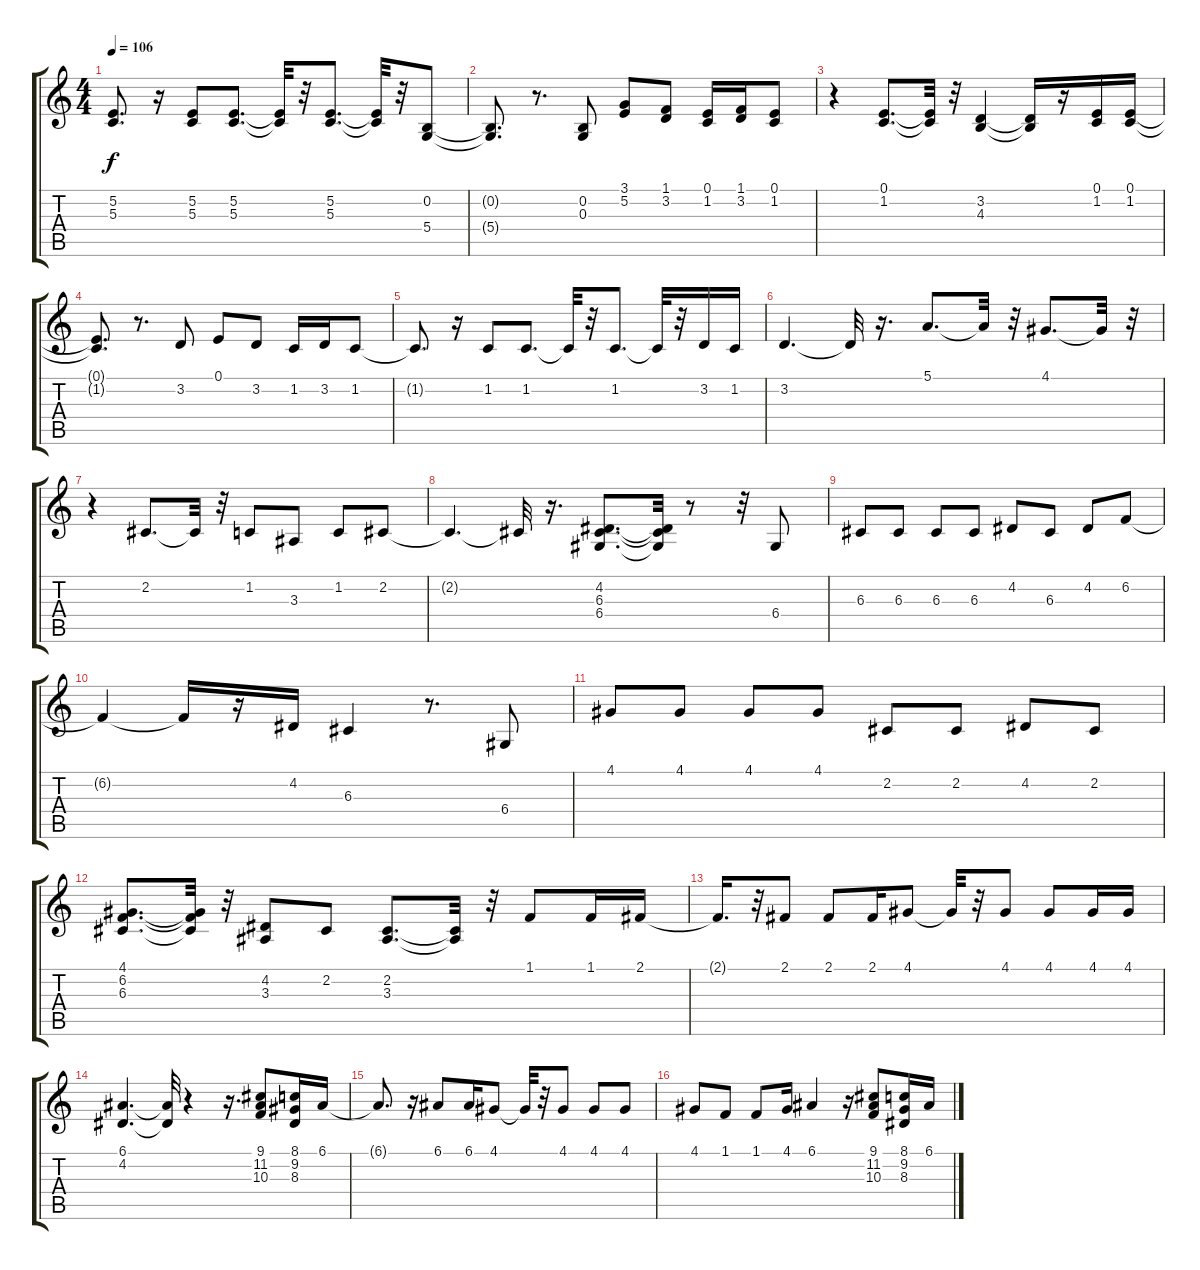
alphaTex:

\track "" {instrument acousticgrandpiano}
\staff {score tabs}
\tuning (E4 B3 G3 D3 A2 E2) {hide}
\ts (4 4)
\tempo 106
\clef g2
\ks c
(5.2{t} 5.3{t}).8{d dy f} r.16 (5.2 5.3).8 (5.2 5.3).8{d} (5.2{t} 5.3{t}).32 r.32 (5.2 5.3).8{d} (5.2{t} 5.3{t}).32 r.32 (0.2 5.4).8 |
(0.2{t} 5.4{t}).8{d} r.8{d} (0.2 0.3).8 (3.1 5.2).8 (1.1 3.2).8 (0.1 1.2).16 (1.1 3.2).16 (0.1 1.2).8 |
r.4 (0.1 1.2).8{d} (0.1{t} 1.2{t}).32 r.32 (3.2 4.3).4 (3.2{t} 4.3{t}).16 r.16 (0.1 1.2).16 (0.1 1.2).16 |
(0.1{t} 1.2{t}).8{d} r.8{d} 3.2.8 0.1.8 3.2.8 1.2.16 3.2.16 1.2.8 |
1.2{t}.8{d} r.16 1.2.8 1.2.8{d} 1.2{t}.32 r.32 1.2.8{d} 1.2{t}.32 r.32 3.2.16 1.2.16 |
3.2.4{d} 3.2{t}.32 r.16{d} 5.1.8{d} 5.1{t}.32 r.32 4.1.8{d} 4.1{t}.32 r.32 |
r.4 2.2.8{d} 2.2{t}.32 r.32 1.2.8 3.3.8 1.2.8 2.2.8 |
2.2{t}.4{d} 2.2{t}.32 r.16{d} (4.2 6.3 6.4).8{d} (4.2{t} 6.3{t} 6.4{t}).32 r.8 r.32 6.4.8 |
6.3.8 6.3.8 6.3.8 6.3.8 4.2.8 6.3.8 4.2.8 6.2.8 |
6.2{t}.4 6.2{t}.16 r.16 4.2.16 6.3.4 r.8{d} 6.4.8 |
4.1.8 4.1.8 4.1.8 4.1.8 2.2.8 2.2.8 4.2.8 2.2.8 |
(4.1 6.2 6.3).8{d} (4.1{t} 6.2{t} 6.3{t}).32 r.32 (4.2 3.3).8 2.2.8 (2.2 3.3).8{d} (2.2{t} 3.3{t}).32 r.32 1.1.8 1.1.16 2.1.16 |
2.1{t}.16{d} r.32 2.1.8 2.1.8 2.1.16 4.1.8 4.1{t}.32 r.32 4.1.8 4.1.8 4.1.16 4.1.16 |
(6.1 4.2).4{d} (6.1{t} 4.2{t}).32 r.4 r.16{d} (9.1 11.2 10.3).8 (8.1 9.2 8.3).16 6.1.16 |
6.1{t}.8{d} r.16 6.1.8 6.1.16 4.1.8 4.1{t}.32 r.32 4.1.8 4.1.8 4.1.8 |
4.1.8 1.1.8 1.1.8 4.1.16 6.1.4 r.16 (9.1 11.2 10.3).8 (8.1 9.2 8.3).16 6.1.16
